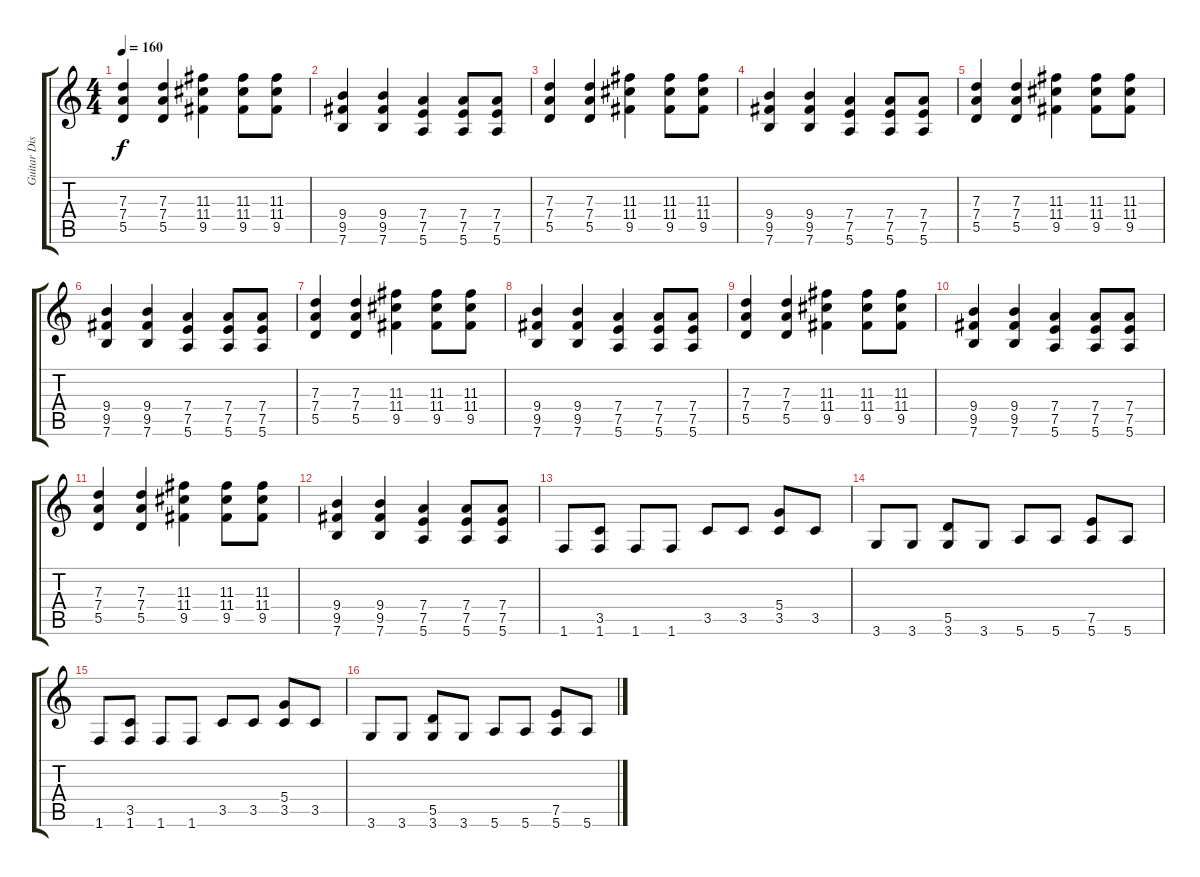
\track ("Guitar Distortion" "Guitar Dis") {instrument distortionguitar}
\staff {score tabs}
\tuning (E4 B3 G3 D3 A2 E2) {hide}
\ts (4 4)
\tempo 160
\clef g2
\ks c
(7.3 7.4 5.5).4{dy f} (7.3 7.4 5.5).4 (11.3 11.4 9.5).4 (11.3 11.4 9.5).8 (11.3 11.4 9.5).8 |
(9.4 9.5 7.6).4 (9.4 9.5 7.6).4 (7.4 7.5 5.6).4 (7.4 7.5 5.6).8 (7.4 7.5 5.6).8 |
(7.3 7.4 5.5).4 (7.3 7.4 5.5).4 (11.3 11.4 9.5).4 (11.3 11.4 9.5).8 (11.3 11.4 9.5).8 |
(9.4 9.5 7.6).4 (9.4 9.5 7.6).4 (7.4 7.5 5.6).4 (7.4 7.5 5.6).8 (7.4 7.5 5.6).8 |
(7.3 7.4 5.5).4 (7.3 7.4 5.5).4 (11.3 11.4 9.5).4 (11.3 11.4 9.5).8 (11.3 11.4 9.5).8 |
(9.4 9.5 7.6).4 (9.4 9.5 7.6).4 (7.4 7.5 5.6).4 (7.4 7.5 5.6).8 (7.4 7.5 5.6).8 |
(7.3 7.4 5.5).4 (7.3 7.4 5.5).4 (11.3 11.4 9.5).4 (11.3 11.4 9.5).8 (11.3 11.4 9.5).8 |
(9.4 9.5 7.6).4 (9.4 9.5 7.6).4 (7.4 7.5 5.6).4 (7.4 7.5 5.6).8 (7.4 7.5 5.6).8 |
(7.3 7.4 5.5).4 (7.3 7.4 5.5).4 (11.3 11.4 9.5).4 (11.3 11.4 9.5).8 (11.3 11.4 9.5).8 |
(9.4 9.5 7.6).4 (9.4 9.5 7.6).4 (7.4 7.5 5.6).4 (7.4 7.5 5.6).8 (7.4 7.5 5.6).8 |
(7.3 7.4 5.5).4 (7.3 7.4 5.5).4 (11.3 11.4 9.5).4 (11.3 11.4 9.5).8 (11.3 11.4 9.5).8 |
(9.4 9.5 7.6).4 (9.4 9.5 7.6).4 (7.4 7.5 5.6).4 (7.4 7.5 5.6).8 (7.4 7.5 5.6).8 |
1.6.8 (3.5 1.6).8 1.6.8 1.6.8 3.5.8 3.5.8 (5.4 3.5).8 3.5.8 |
3.6.8 3.6.8 (5.5 3.6).8 3.6.8 5.6.8 5.6.8 (7.5 5.6).8 5.6.8 |
1.6.8 (3.5 1.6).8 1.6.8 1.6.8 3.5.8 3.5.8 (5.4 3.5).8 3.5.8 |
3.6.8 3.6.8 (5.5 3.6).8 3.6.8 5.6.8 5.6.8 (7.5 5.6).8 5.6.8
